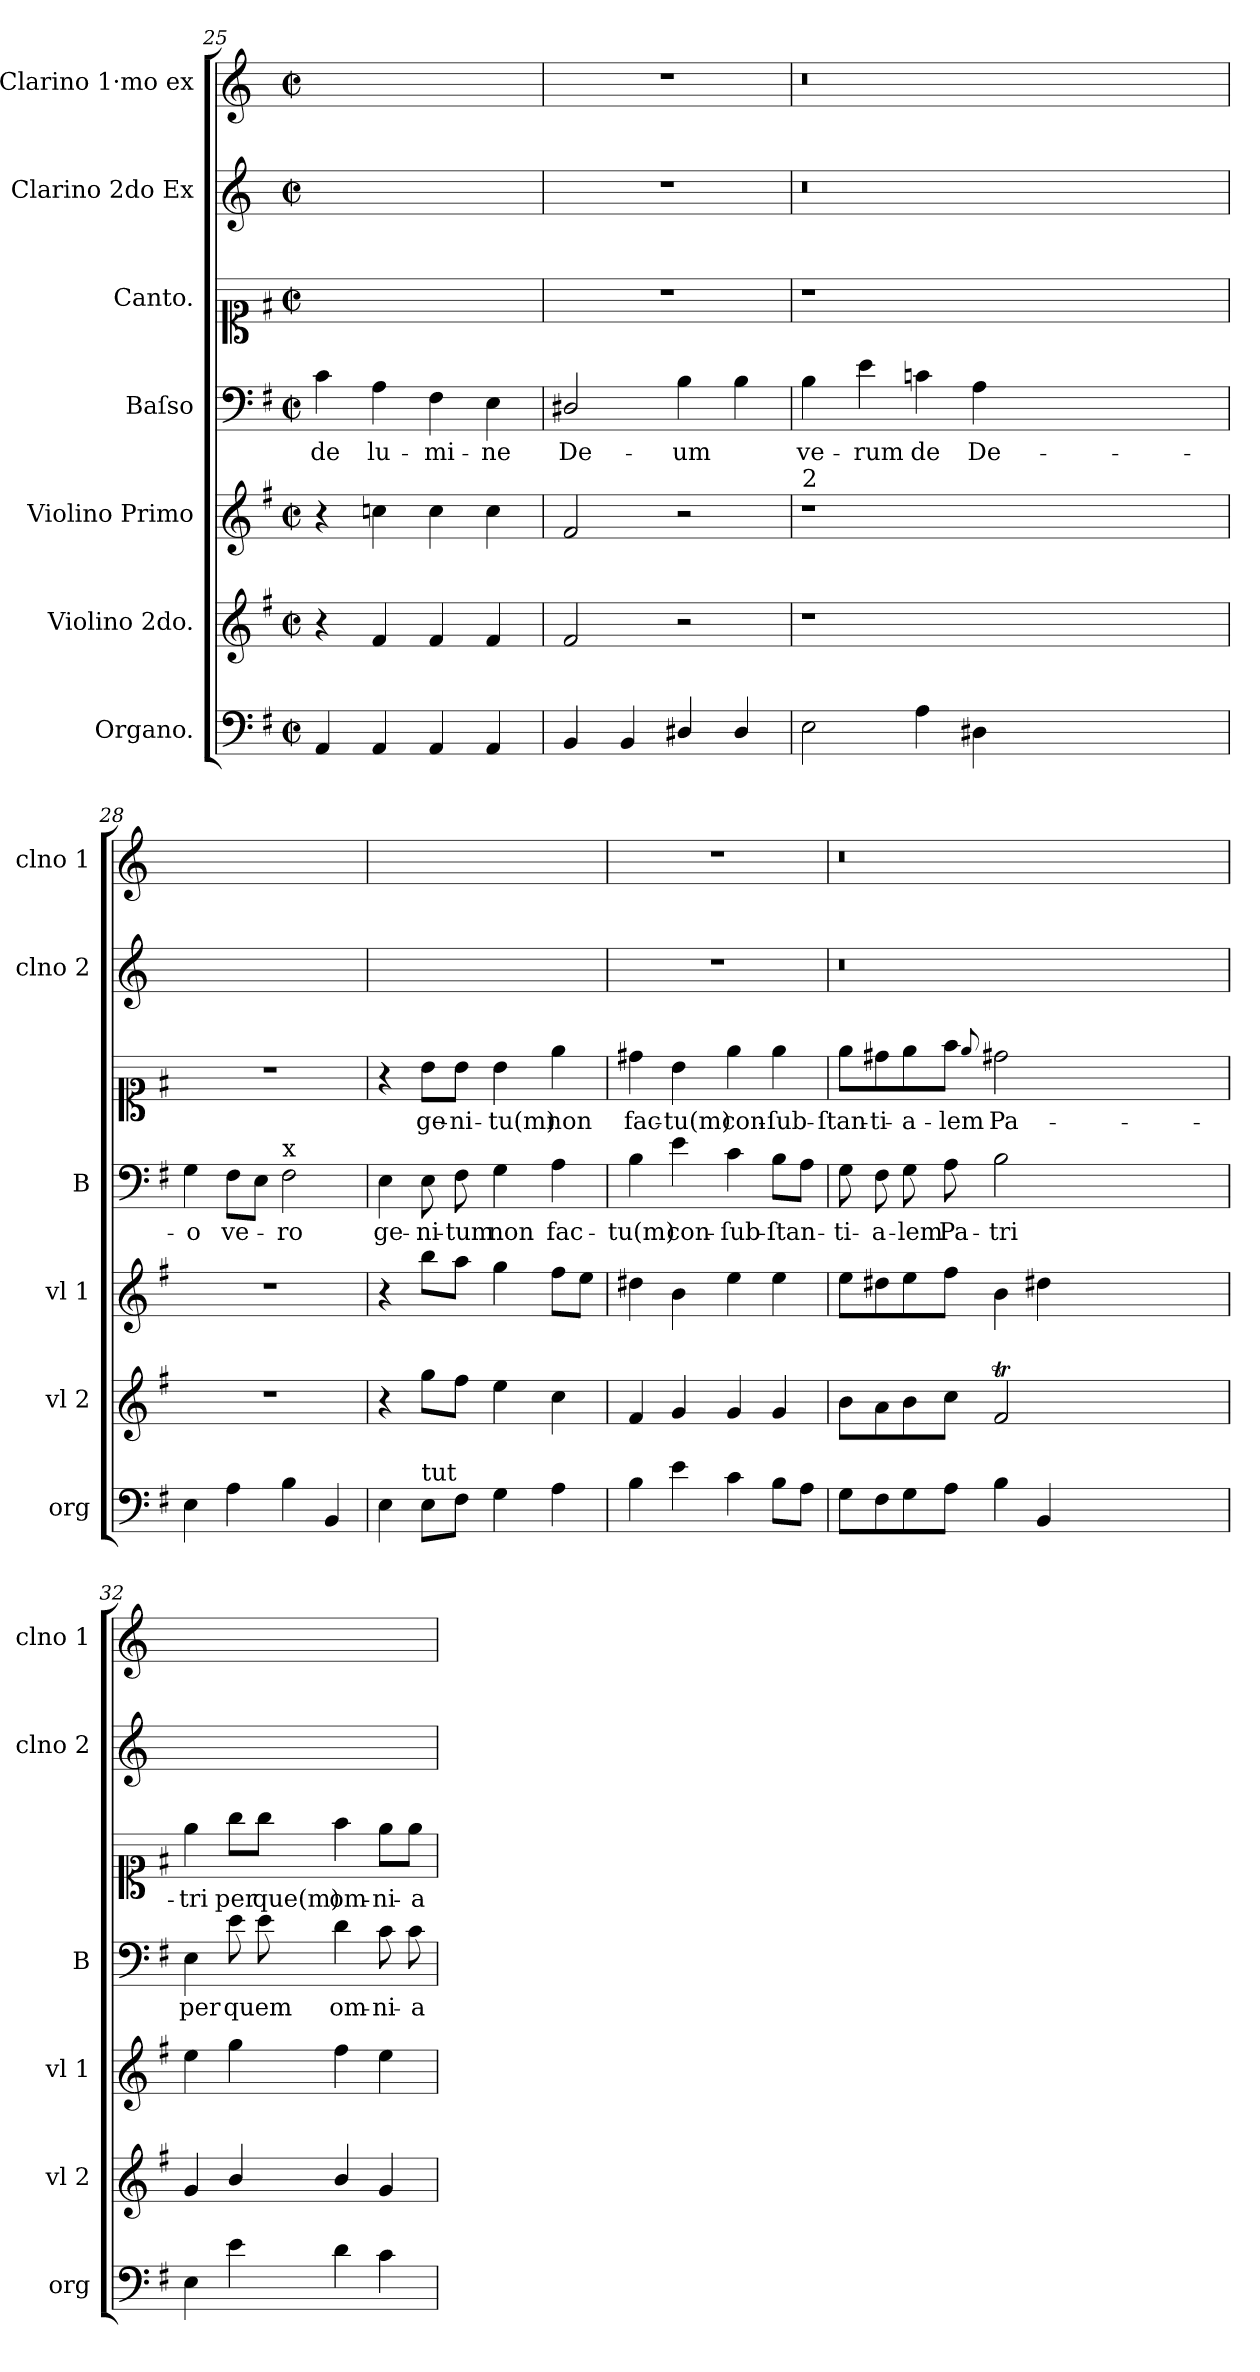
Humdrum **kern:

**kern	**kern	**kern	**kern	**text	**kern	**text	**kern	**kern
*part7	*part6	*part5	*part4	*part4	*part3	*part3	*part2	*part1
*staff7	*staff6	*staff5	*staff4	*staff4	*staff3	*staff3	*staff2	*staff1
*I"Organo.	*I"Violino 2do.	*I"Violino Primo	*I"Baſso	*	*I"Canto.	*	*I"Clarino 2do Ex	*I"Clarino 1·mo ex
*I'org	*I'vl 2	*I'vl 1	*I'B	*	*	*	*I'clno 2	*I'clno 1
*clefF4	*clefG2	*clefG2	*clefF4	*	*clefC1	*	*clefG2	*clefG2
*	*	*	*	*	*	*	*ITrd-1c-2	*ITrd-1c-2
*k[f#]	*k[f#]	*k[f#]	*k[f#]	*	*k[f#]	*	*k[f#c#]	*k[f#c#]
*M2/2	*M2/2	*M2/2	*M2/2	*	*M2/2	*	*M2/2	*M2/2
*met(c|)	*met(c|)	*met(c|)	*met(c|)	*	*met(c|)	*	*met(c|)	*met(c|)
=25	=25	=25	=25	=25	=25	=25	=25	=25
4AA/	4r	4r	4c\	de	1ryy	.	1ryy	1ryy
4AA/	4f#/	4ccn\	4A\	lu-	.	.	.	.
4AA/	4f#/	4cc\	4F#\	-mi-	.	.	.	.
4AA/	4f#/	4cc\	4E\	-ne	.	.	.	.
=26	=26	=26	=26	=26	=26	=26	=26	=26
4BB/	2f#/	2f#/	2D#X/	De-	1r	.	1r	1r
4BB/	.	.	.	.	.	.	.	.
4D#X/	2r	2r	4B\	-um	.	.	.	.
4D#/	.	.	4B\	.	.	.	.	.
=27	=27	=27	=27	=27	=27	=27	=27	=27
!	!	!LO:TX:a:t=2	!	!	!	!	!	!
2E\	1r	1r	4B\	ve-	1r	.	0.r	0.r
.	.	.	4e\	-rum	.	.	.	.
4A\	.	.	4cn\	de	.	.	.	.
4D#X\	.	.	4A\	De-	.	.	.	.
0ryy	0ryy	0ryy	0ryy	.	0ryy	.	.	.
=28	=28	=28	=28	=28	=28	=28	=28	=28
4E\	1r	1r	4G\	-o	1r	.	1ryy	1ryy
4A\	.	.	8F#\L	ve-	.	.	.	.
.	.	.	8E\J	.	.	.	.	.
!	!	!	!LO:TX:a:t=x	!	!	!	!	!
4B\	.	.	2F#\	-ro	.	.	.	.
4BB/	.	.	.	.	.	.	.	.
=29	=29	=29	=29	=29	=29	=29	=29	=29
4E\	4r	4r	4E\	ge-	4r	.	1ryy	1ryy
!LO:TX:a:t=tut	!	!	!	!	!	!	!	!
8E\L	8gg\L	8bb\L	8E\	-ni-	8b\L	ge-	.	.
8F#\J	8ff#\J	8aa\J	8F#\	-tum	8b\J	-ni-	.	.
4G\	4ee\	4gg\	4G\	non	4b\	-tu(m)	.	.
4A\	4cc\	8ff#\L	4A\	fac-	4ee\	non	.	.
.	.	8ee\J	.	.	.	.	.	.
=30	=30	=30	=30	=30	=30	=30	=30	=30
4B\	4f#/	4dd#X\	4B\	-tu(m)	4dd#X\	fac-	1r	1r
4e\	4g/	4b\	4e\	con-	4b\	-tu(m)	.	.
4c\	4g/	4ee\	4c\	-ſub-	4ee\	con-	.	.
8B\L	4g/	4ee\	8B\L	-ſtan-	4ee\	-ſub-	.	.
8A\J	.	.	8A\J	.	.	.	.	.
=31	=31	=31	=31	=31	=31	=31	=31	=31
8G\L	8b\L	8ee\L	8G\	-ti-	8ee\L	-ſtan-	0.r	0.r
8F#\	8a\	8dd#X\	8F#\	-a-	8dd#X\	-ti-	.	.
8G\	8b\	8ee\	8G\	-lem	8ee\	-a-	.	.
8A\J	8cc\J	8ff#\J	8A\	Pa-	8ff#\J	-lem	.	.
.	.	.	.	.	8qqee/	.	.	.
4B\	2f#t/	4b\	2B\	-tri	2dd#X\	Pa-	.	.
4BB/	.	4dd#X\	.	.	.	.	.	.
0ryy	0ryy	0ryy	0ryy	.	0ryy	.	.	.
=32	=32	=32	=32	=32	=32	=32	=32	=32
4E\	4g/	4ee\	4E\	per	4ee\	-tri	1ryy	1ryy
4e\	4b/	4gg\	8e\	quem	8gg\L	per	.	.
.	.	.	8e\	.	8gg\J	que(m)	.	.
4d\	4b/	4ff#\	4d\	om-	4ff#\	om-	.	.
4c\	4g/	4ee\	8c\	-ni-	8ee\L	-ni-	.	.
.	.	.	8c\	-a	8ee\J	-a	.	.
=	=	=	=	=	=	=	=	=
*-	*-	*-	*-	*-	*-	*-	*-	*-
